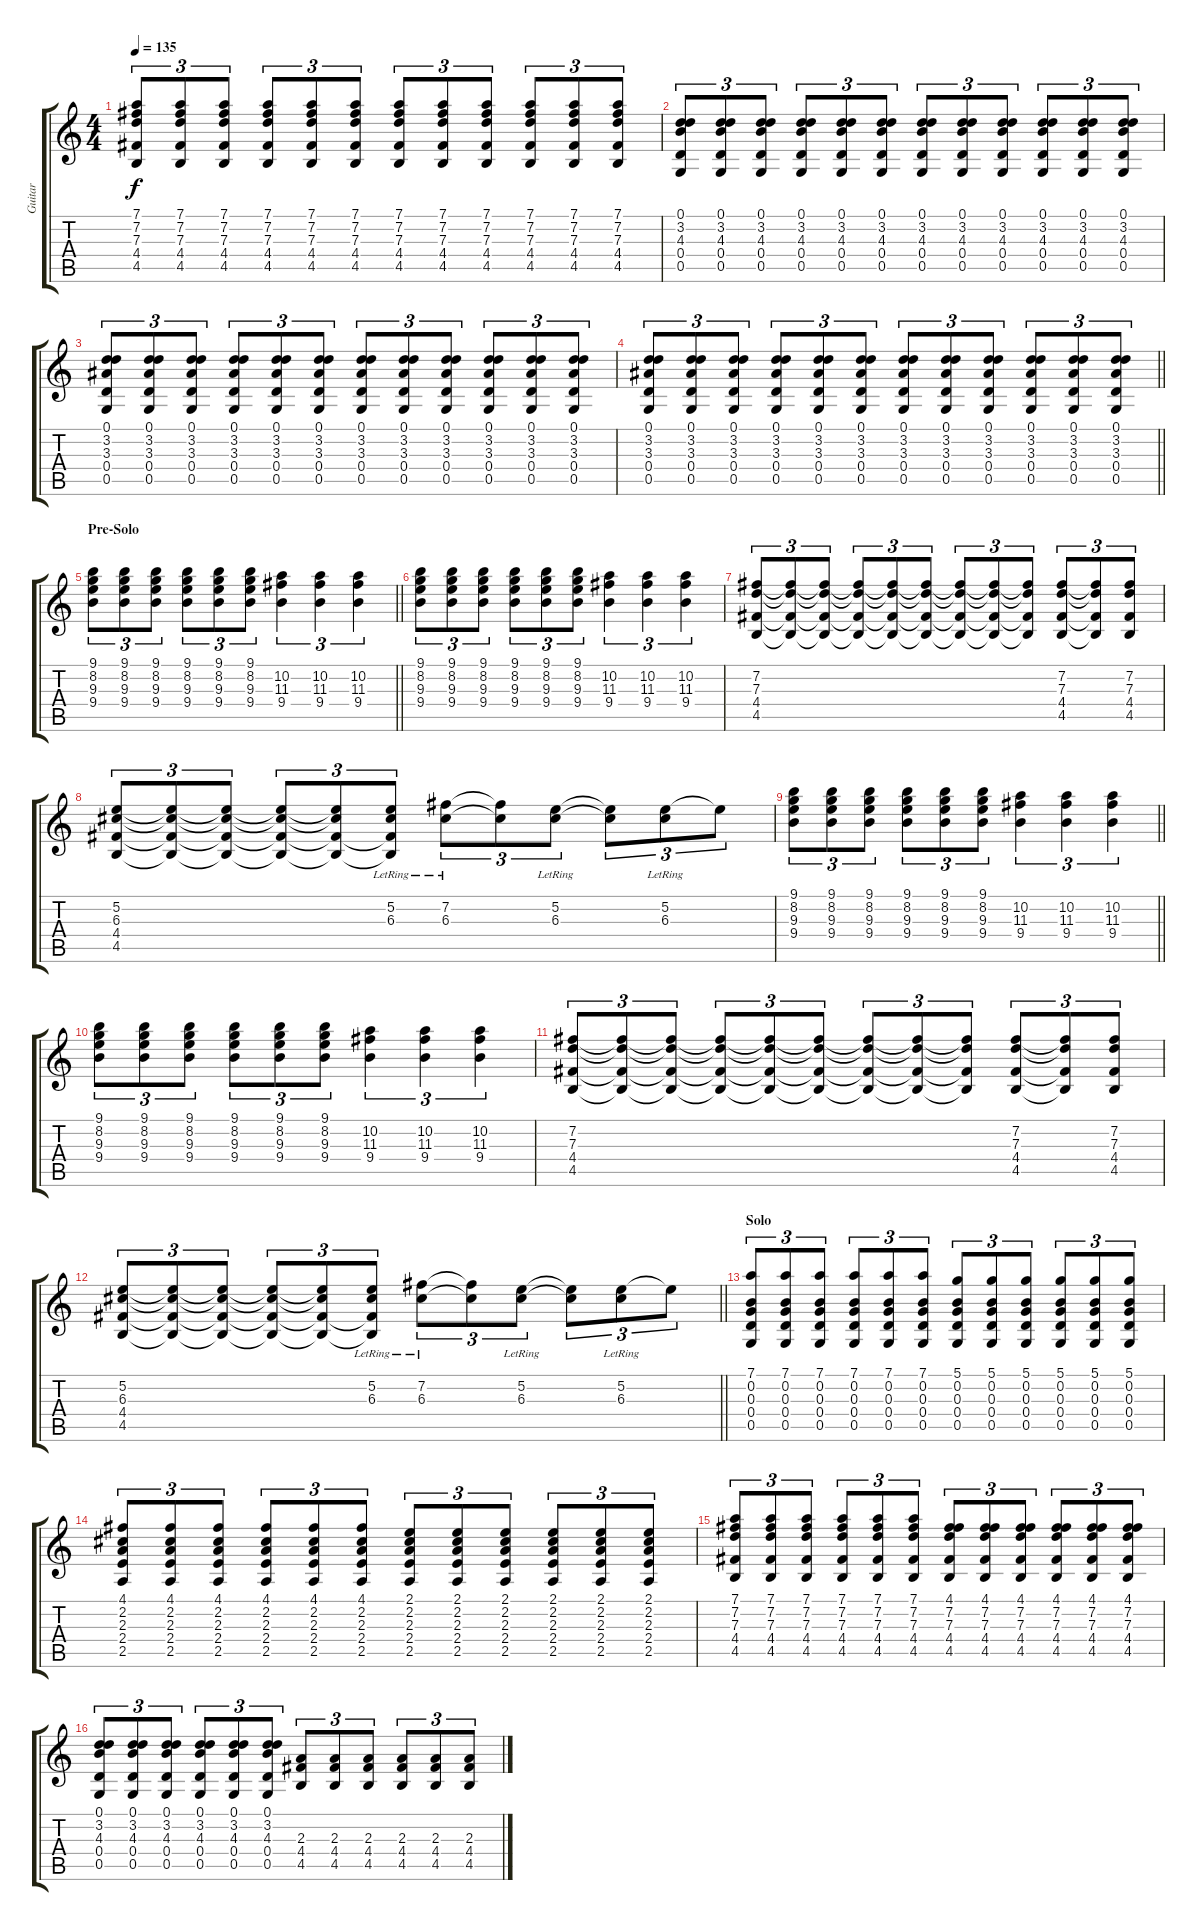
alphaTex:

\track ("Guitar" "Guitar") {instrument overdrivenguitar}
\staff {score tabs}
\tuning (D4 B3 G3 D3 G2 D2) {hide}
\ts (4 4)
\tempo 135
\clef g2
\ks c
(7.1 7.2 7.3 4.4 4.5).8{tu (3 2) dy f} (7.1 7.2 7.3 4.4 4.5).8{tu (3 2)} (7.1 7.2 7.3 4.4 4.5).8{tu (3 2)} (7.1 7.2 7.3 4.4 4.5).8{tu (3 2)} (7.1 7.2 7.3 4.4 4.5).8{tu (3 2)} (7.1 7.2 7.3 4.4 4.5).8{tu (3 2)} (7.1 7.2 7.3 4.4 4.5).8{tu (3 2)} (7.1 7.2 7.3 4.4 4.5).8{tu (3 2)} (7.1 7.2 7.3 4.4 4.5).8{tu (3 2)} (7.1 7.2 7.3 4.4 4.5).8{tu (3 2)} (7.1 7.2 7.3 4.4 4.5).8{tu (3 2)} (7.1 7.2 7.3 4.4 4.5).8{tu (3 2)} |
(0.1 3.2 4.3 0.4 0.5).8{tu (3 2)} (0.1 3.2 4.3 0.4 0.5).8{tu (3 2)} (0.1 3.2 4.3 0.4 0.5).8{tu (3 2)} (0.1 3.2 4.3 0.4 0.5).8{tu (3 2)} (0.1 3.2 4.3 0.4 0.5).8{tu (3 2)} (0.1 3.2 4.3 0.4 0.5).8{tu (3 2)} (0.1 3.2 4.3 0.4 0.5).8{tu (3 2)} (0.1 3.2 4.3 0.4 0.5).8{tu (3 2)} (0.1 3.2 4.3 0.4 0.5).8{tu (3 2)} (0.1 3.2 4.3 0.4 0.5).8{tu (3 2)} (0.1 3.2 4.3 0.4 0.5).8{tu (3 2)} (0.1 3.2 4.3 0.4 0.5).8{tu (3 2)} |
(0.1 3.2 3.3 0.4 0.5).8{tu (3 2)} (0.1 3.2 3.3 0.4 0.5).8{tu (3 2)} (0.1 3.2 3.3 0.4 0.5).8{tu (3 2)} (0.1 3.2 3.3 0.4 0.5).8{tu (3 2)} (0.1 3.2 3.3 0.4 0.5).8{tu (3 2)} (0.1 3.2 3.3 0.4 0.5).8{tu (3 2)} (0.1 3.2 3.3 0.4 0.5).8{tu (3 2)} (0.1 3.2 3.3 0.4 0.5).8{tu (3 2)} (0.1 3.2 3.3 0.4 0.5).8{tu (3 2)} (0.1 3.2 3.3 0.4 0.5).8{tu (3 2)} (0.1 3.2 3.3 0.4 0.5).8{tu (3 2)} (0.1 3.2 3.3 0.4 0.5).8{tu (3 2)} |
\barLineRight lightlight
(0.1 3.2 3.3 0.4 0.5).8{tu (3 2)} (0.1 3.2 3.3 0.4 0.5).8{tu (3 2)} (0.1 3.2 3.3 0.4 0.5).8{tu (3 2)} (0.1 3.2 3.3 0.4 0.5).8{tu (3 2)} (0.1 3.2 3.3 0.4 0.5).8{tu (3 2)} (0.1 3.2 3.3 0.4 0.5).8{tu (3 2)} (0.1 3.2 3.3 0.4 0.5).8{tu (3 2)} (0.1 3.2 3.3 0.4 0.5).8{tu (3 2)} (0.1 3.2 3.3 0.4 0.5).8{tu (3 2)} (0.1 3.2 3.3 0.4 0.5).8{tu (3 2)} (0.1 3.2 3.3 0.4 0.5).8{tu (3 2)} (0.1 3.2 3.3 0.4 0.5).8{tu (3 2)} |
\section ("" "Pre-Solo")
\barLineRight lightlight
(9.1 8.2 9.3 9.4).8{tu (3 2)} (9.1 8.2 9.3 9.4).8{tu (3 2)} (9.1 8.2 9.3 9.4).8{tu (3 2)} (9.1 8.2 9.3 9.4).8{tu (3 2)} (9.1 8.2 9.3 9.4).8{tu (3 2)} (9.1 8.2 9.3 9.4).8{tu (3 2)} (10.2 11.3 9.4).4{tu (3 2)} (10.2 11.3 9.4).4{tu (3 2)} (10.2 11.3 9.4).4{tu (3 2)} |
(9.1 8.2 9.3 9.4).8{tu (3 2)} (9.1 8.2 9.3 9.4).8{tu (3 2)} (9.1 8.2 9.3 9.4).8{tu (3 2)} (9.1 8.2 9.3 9.4).8{tu (3 2)} (9.1 8.2 9.3 9.4).8{tu (3 2)} (9.1 8.2 9.3 9.4).8{tu (3 2)} (10.2 11.3 9.4).4{tu (3 2)} (10.2 11.3 9.4).4{tu (3 2)} (10.2 11.3 9.4).4{tu (3 2)} |
(7.2 7.3 4.4 4.5).8{tu (3 2)} (7.2{t} 7.3{t} 4.4{t} 4.5{t}).8{tu (3 2)} (7.2{t} 7.3{t} 4.4{t} 4.5{t}).8{tu (3 2)} (7.2{t} 7.3{t} 4.4{t} 4.5{t}).8{tu (3 2)} (7.2{t} 7.3{t} 4.4{t} 4.5{t}).8{tu (3 2)} (7.2{t} 7.3{t} 4.4{t} 4.5{t}).8{tu (3 2)} (7.2{t} 7.3{t} 4.4{t} 4.5{t}).8{tu (3 2)} (7.2{t} 7.3{t} 4.4{t} 4.5{t}).8{tu (3 2)} (7.2{t} 7.3{t} 4.4{t} 4.5{t}).8{tu (3 2)} (7.2 7.3 4.4 4.5).8{tu (3 2)} (7.2{t} 7.3{t} 4.4{t} 4.5{t}).8{tu (3 2)} (7.2 7.3 4.4 4.5).8{tu (3 2)} |
(5.2 6.3 4.4 4.5).8{tu (3 2)} (5.2{t} 6.3{t} 4.4{t} 4.5{t}).8{tu (3 2)} (5.2{t} 6.3{t} 4.4{t} 4.5{t}).8{tu (3 2)} (5.2{t} 6.3{t} 4.4{t} 4.5{t}).8{tu (3 2)} (5.2{t} 6.3{t} 4.4{t} 4.5{t}).8{tu (3 2)} (5.2{lr} 6.3{lr} 4.4{t} 4.5{t}).8{tu (3 2)} (7.2{lr} 6.3{lr}).8{tu (3 2)} (7.2{t} 6.3{t}).8{tu (3 2)} (5.2{lr} 6.3{lr}).8{tu (3 2)} (5.2{t} 6.3{t}).8{tu (3 2)} (5.2{lr} 6.3{lr}).8{tu (3 2)} 5.2{t}.8{tu (3 2)} |
\barLineRight lightlight
(9.1 8.2 9.3 9.4).8{tu (3 2)} (9.1 8.2 9.3 9.4).8{tu (3 2)} (9.1 8.2 9.3 9.4).8{tu (3 2)} (9.1 8.2 9.3 9.4).8{tu (3 2)} (9.1 8.2 9.3 9.4).8{tu (3 2)} (9.1 8.2 9.3 9.4).8{tu (3 2)} (10.2 11.3 9.4).4{tu (3 2)} (10.2 11.3 9.4).4{tu (3 2)} (10.2 11.3 9.4).4{tu (3 2)} |
(9.1 8.2 9.3 9.4).8{tu (3 2)} (9.1 8.2 9.3 9.4).8{tu (3 2)} (9.1 8.2 9.3 9.4).8{tu (3 2)} (9.1 8.2 9.3 9.4).8{tu (3 2)} (9.1 8.2 9.3 9.4).8{tu (3 2)} (9.1 8.2 9.3 9.4).8{tu (3 2)} (10.2 11.3 9.4).4{tu (3 2)} (10.2 11.3 9.4).4{tu (3 2)} (10.2 11.3 9.4).4{tu (3 2)} |
(7.2 7.3 4.4 4.5).8{tu (3 2)} (7.2{t} 7.3{t} 4.4{t} 4.5{t}).8{tu (3 2)} (7.2{t} 7.3{t} 4.4{t} 4.5{t}).8{tu (3 2)} (7.2{t} 7.3{t} 4.4{t} 4.5{t}).8{tu (3 2)} (7.2{t} 7.3{t} 4.4{t} 4.5{t}).8{tu (3 2)} (7.2{t} 7.3{t} 4.4{t} 4.5{t}).8{tu (3 2)} (7.2{t} 7.3{t} 4.4{t} 4.5{t}).8{tu (3 2)} (7.2{t} 7.3{t} 4.4{t} 4.5{t}).8{tu (3 2)} (7.2{t} 7.3{t} 4.4{t} 4.5{t}).8{tu (3 2)} (7.2 7.3 4.4 4.5).8{tu (3 2)} (7.2{t} 7.3{t} 4.4{t} 4.5{t}).8{tu (3 2)} (7.2 7.3 4.4 4.5).8{tu (3 2)} |
\barLineRight lightlight
(5.2 6.3 4.4 4.5).8{tu (3 2)} (5.2{t} 6.3{t} 4.4{t} 4.5{t}).8{tu (3 2)} (5.2{t} 6.3{t} 4.4{t} 4.5{t}).8{tu (3 2)} (5.2{t} 6.3{t} 4.4{t} 4.5{t}).8{tu (3 2)} (5.2{t} 6.3{t} 4.4{t} 4.5{t}).8{tu (3 2)} (5.2{lr} 6.3{lr} 4.4{t} 4.5{t}).8{tu (3 2)} (7.2{lr} 6.3{lr}).8{tu (3 2)} (7.2{t} 6.3{t}).8{tu (3 2)} (5.2{lr} 6.3{lr}).8{tu (3 2)} (5.2{t} 6.3{t}).8{tu (3 2)} (5.2{lr} 6.3{lr}).8{tu (3 2)} 5.2{t}.8{tu (3 2)} |
\section ("" "Solo")
(7.1 0.2 0.3 0.4 0.5).8{tu (3 2)} (7.1 0.2 0.3 0.4 0.5).8{tu (3 2)} (7.1 0.2 0.3 0.4 0.5).8{tu (3 2)} (7.1 0.2 0.3 0.4 0.5).8{tu (3 2)} (7.1 0.2 0.3 0.4 0.5).8{tu (3 2)} (7.1 0.2 0.3 0.4 0.5).8{tu (3 2)} (5.1 0.2 0.3 0.4 0.5).8{tu (3 2)} (5.1 0.2 0.3 0.4 0.5).8{tu (3 2)} (5.1 0.2 0.3 0.4 0.5).8{tu (3 2)} (5.1 0.2 0.3 0.4 0.5).8{tu (3 2)} (5.1 0.2 0.3 0.4 0.5).8{tu (3 2)} (5.1 0.2 0.3 0.4 0.5).8{tu (3 2)} |
(4.1 2.2 2.3 2.4 2.5).8{tu (3 2)} (4.1 2.2 2.3 2.4 2.5).8{tu (3 2)} (4.1 2.2 2.3 2.4 2.5).8{tu (3 2)} (4.1 2.2 2.3 2.4 2.5).8{tu (3 2)} (4.1 2.2 2.3 2.4 2.5).8{tu (3 2)} (4.1 2.2 2.3 2.4 2.5).8{tu (3 2)} (2.1 2.2 2.3 2.4 2.5).8{tu (3 2)} (2.1 2.2 2.3 2.4 2.5).8{tu (3 2)} (2.1 2.2 2.3 2.4 2.5).8{tu (3 2)} (2.1 2.2 2.3 2.4 2.5).8{tu (3 2)} (2.1 2.2 2.3 2.4 2.5).8{tu (3 2)} (2.1 2.2 2.3 2.4 2.5).8{tu (3 2)} |
(7.1 7.2 7.3 4.4 4.5).8{tu (3 2)} (7.1 7.2 7.3 4.4 4.5).8{tu (3 2)} (7.1 7.2 7.3 4.4 4.5).8{tu (3 2)} (7.1 7.2 7.3 4.4 4.5).8{tu (3 2)} (7.1 7.2 7.3 4.4 4.5).8{tu (3 2)} (7.1 7.2 7.3 4.4 4.5).8{tu (3 2)} (4.1 7.2 7.3 4.4 4.5).8{tu (3 2)} (4.1 7.2 7.3 4.4 4.5).8{tu (3 2)} (4.1 7.2 7.3 4.4 4.5).8{tu (3 2)} (4.1 7.2 7.3 4.4 4.5).8{tu (3 2)} (4.1 7.2 7.3 4.4 4.5).8{tu (3 2)} (4.1 7.2 7.3 4.4 4.5).8{tu (3 2)} |
(0.1 3.2 4.3 0.4 0.5).8{tu (3 2)} (0.1 3.2 4.3 0.4 0.5).8{tu (3 2)} (0.1 3.2 4.3 0.4 0.5).8{tu (3 2)} (0.1 3.2 4.3 0.4 0.5).8{tu (3 2)} (0.1 3.2 4.3 0.4 0.5).8{tu (3 2)} (0.1 3.2 4.3 0.4 0.5).8{tu (3 2)} (2.3 4.4 4.5).8{tu (3 2)} (2.3 4.4 4.5).8{tu (3 2)} (2.3 4.4 4.5).8{tu (3 2)} (2.3 4.4 4.5).8{tu (3 2)} (2.3 4.4 4.5).8{tu (3 2)} (2.3 4.4 4.5).8{tu (3 2)}
